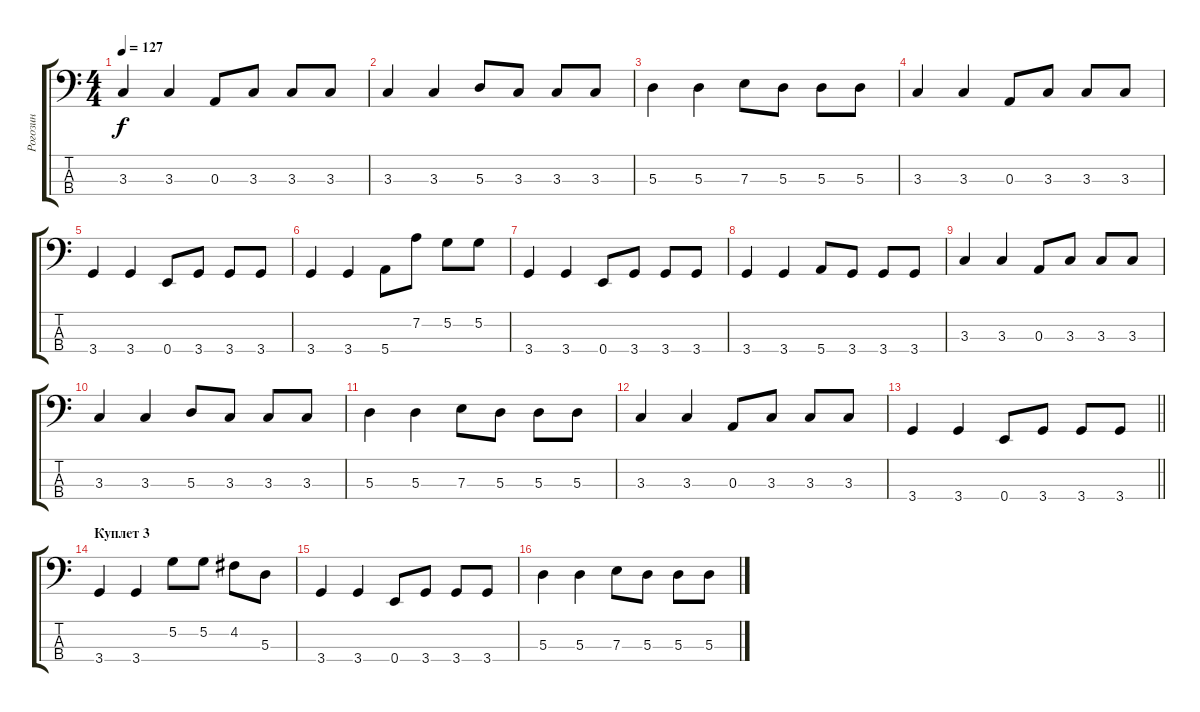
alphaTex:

\track ("Рогозин" "Рогозин") {instrument electricbassfinger}
\staff {score tabs}
\tuning (G2 D2 A1 E1) {hide}
\ts (4 4)
\tempo 127
\clef f4
\ks c
3.3.4{dy f} 3.3.4 0.3.8 3.3.8 3.3.8 3.3.8 |
3.3.4 3.3.4 5.3.8 3.3.8 3.3.8 3.3.8 |
5.3.4 5.3.4 7.3.8 5.3.8 5.3.8 5.3.8 |
3.3.4 3.3.4 0.3.8 3.3.8 3.3.8 3.3.8 |
3.4.4 3.4.4 0.4.8 3.4.8 3.4.8 3.4.8 |
3.4.4 3.4.4 5.4.8 7.2.8 5.2.8 5.2.8 |
3.4.4 3.4.4 0.4.8 3.4.8 3.4.8 3.4.8 |
3.4.4 3.4.4 5.4.8 3.4.8 3.4.8 3.4.8 |
3.3.4 3.3.4 0.3.8 3.3.8 3.3.8 3.3.8 |
3.3.4 3.3.4 5.3.8 3.3.8 3.3.8 3.3.8 |
5.3.4 5.3.4 7.3.8 5.3.8 5.3.8 5.3.8 |
3.3.4 3.3.4 0.3.8 3.3.8 3.3.8 3.3.8 |
\barLineRight lightlight
3.4.4 3.4.4 0.4.8 3.4.8 3.4.8 3.4.8 |
\section ("" "Куплет 3")
3.4.4 3.4.4 5.2.8 5.2.8 4.2.8 5.3.8 |
3.4.4 3.4.4 0.4.8 3.4.8 3.4.8 3.4.8 |
5.3.4 5.3.4 7.3.8 5.3.8 5.3.8 5.3.8
